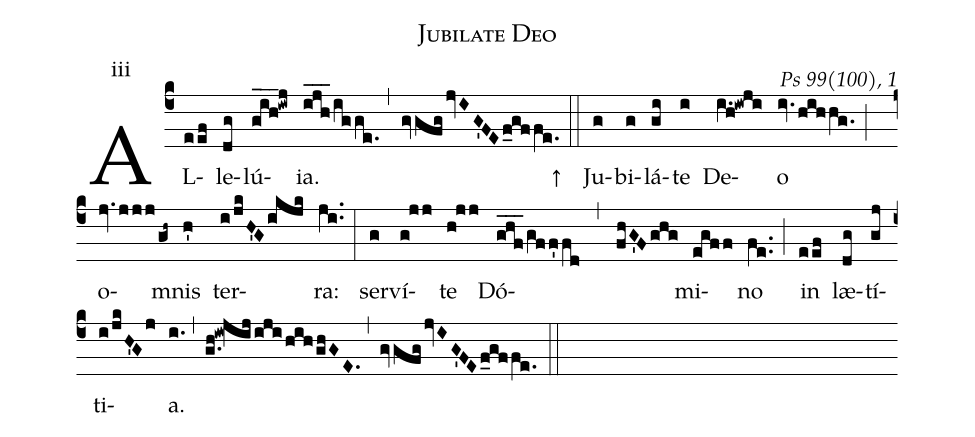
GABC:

name:Jubilate Deo;
commentary: Ps 99(100), 1;
mode:iii;
%%
(c4) AL(eef)le(dg)lú(gih___!iwj)ia.(ijh___/igge.) (,) (gvgfgjvIG'FEf_gffe.) ↑(::) Ju(g)bi(g)lá(gi)te(i) De(i.h!iwji)o(iv./hihhg.) (;) o(jv.jjj/gh~)mnis(h') ter(i/jkH'Gikjk)ra:(ji..) (:) ser(g)ví(g!jj)te(h!jj) Dó(ghf___/gff'fd/,/fhG'Fghg)mi(egff)no(fe..) (;) in(eef) læ(dg)tí(gj)ti(i/jkH'Gj)a.(i.) (,) (g.h!iw!jij/iji/hih/ghGE.) (,) (gvgfgjvIG'FEf_gffe.) (::)
